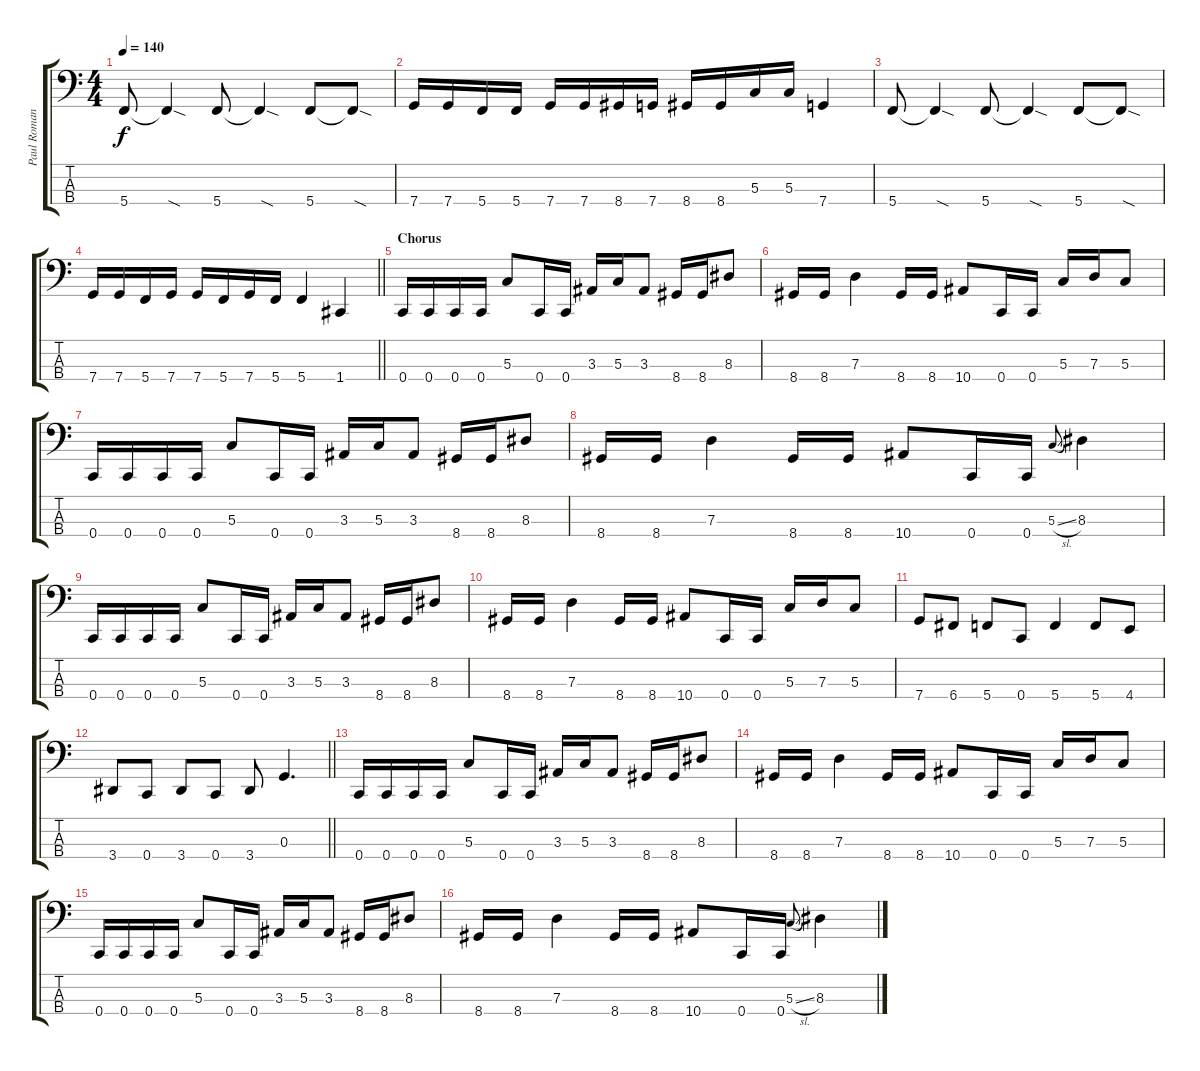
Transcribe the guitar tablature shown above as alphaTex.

\track ("Paul Romanko" "Paul Roman") {instrument electricbasspick}
\staff {score tabs}
\tuning (F2 C2 G1 C1) {hide}
\ts (4 4)
\tempo 140
\clef f4
\ks c
5.4.8{dy f} 5.4{sod t}.4 5.4.8 5.4{sod t}.4 5.4.8 5.4{sod t}.8 |
7.4.16 7.4.16 5.4.16 5.4.16 7.4.16 7.4.16 8.4.16 7.4.16 8.4.16 8.4.16 5.3.16 5.3.16 7.4.4 |
5.4.8 5.4{sod t}.4 5.4.8 5.4{sod t}.4 5.4.8 5.4{sod t}.8 |
\barLineRight lightlight
7.4.16 7.4.16 5.4.16 7.4.16 7.4.16 5.4.16 7.4.16 5.4.16 5.4.4 1.4.4 |
\section ("" "Chorus")
0.4.16 0.4.16 0.4.16 0.4.16 5.3.8 0.4.16 0.4.16 3.3.16 5.3.16 3.3.8 8.4.16 8.4.16 8.3.8 |
8.4.16 8.4.16 7.3.4 8.4.16 8.4.16 10.4.8 0.4.16 0.4.16 5.3.16 7.3.16 5.3.8 |
0.4.16 0.4.16 0.4.16 0.4.16 5.3.8 0.4.16 0.4.16 3.3.16 5.3.16 3.3.8 8.4.16 8.4.16 8.3.8 |
8.4.16 8.4.16 7.3.4 8.4.16 8.4.16 10.4.8 0.4.16 0.4.16 5.3{sl}.8{gr onbeat} 8.3.4 |
0.4.16 0.4.16 0.4.16 0.4.16 5.3.8 0.4.16 0.4.16 3.3.16 5.3.16 3.3.8 8.4.16 8.4.16 8.3.8 |
8.4.16 8.4.16 7.3.4 8.4.16 8.4.16 10.4.8 0.4.16 0.4.16 5.3.16 7.3.16 5.3.8 |
7.4.8 6.4.8 5.4.8 0.4.8 5.4.4 5.4.8 4.4.8 |
\barLineRight lightlight
3.4.8 0.4.8 3.4.8 0.4.8 3.4.8 0.3.4{d} |
0.4.16 0.4.16 0.4.16 0.4.16 5.3.8 0.4.16 0.4.16 3.3.16 5.3.16 3.3.8 8.4.16 8.4.16 8.3.8 |
8.4.16 8.4.16 7.3.4 8.4.16 8.4.16 10.4.8 0.4.16 0.4.16 5.3.16 7.3.16 5.3.8 |
0.4.16 0.4.16 0.4.16 0.4.16 5.3.8 0.4.16 0.4.16 3.3.16 5.3.16 3.3.8 8.4.16 8.4.16 8.3.8 |
8.4.16 8.4.16 7.3.4 8.4.16 8.4.16 10.4.8 0.4.16 0.4.16 5.3{sl}.8{gr onbeat} 8.3.4
